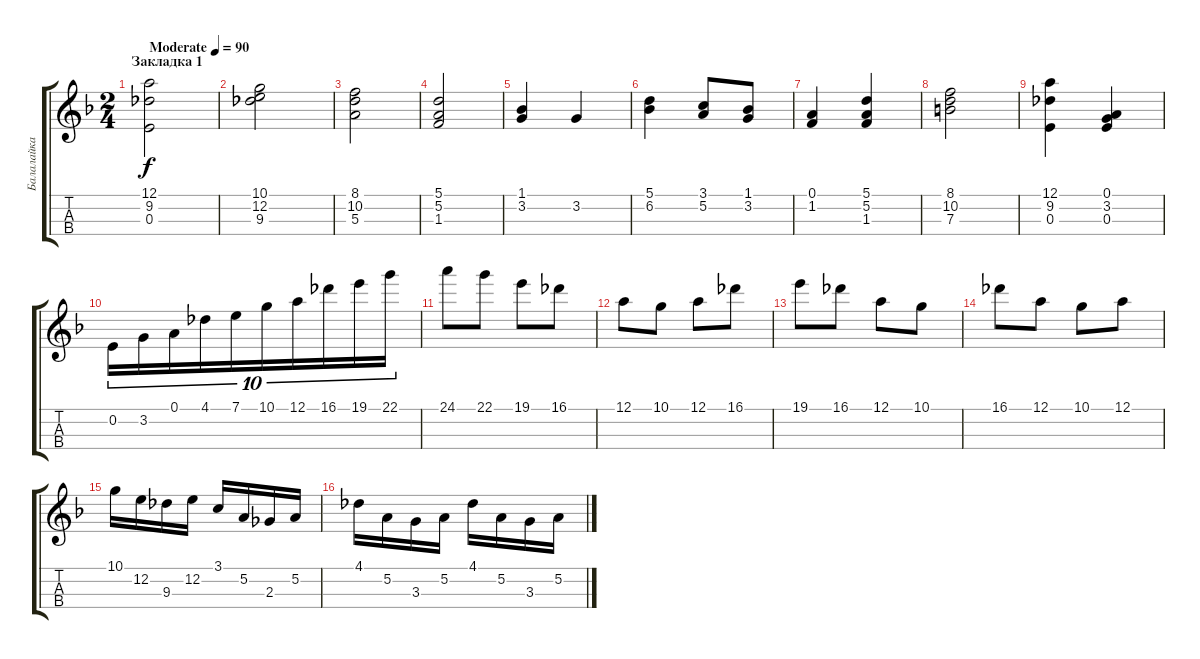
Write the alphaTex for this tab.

\track ("Балалайка" "Балалайка") {instrument acousticguitarsteel}
\staff {score tabs}
\tuning (A3 E3 E3 E3) {hide}
\ts (2 4)
\section ("" "Закладка 1")
\tempo (90 "Moderate")
\clef g2
\ks f
(12.1 9.2 0.3).2{dy f instrument acousticguitarsteel} |
(10.1 12.2 9.3).2 |
(8.1 10.2 5.3).2 |
(5.1 5.2 1.3).2 |
(1.1 3.2).4 3.2.4 |
(5.1 6.2).4 (3.1 5.2).8 (1.1 3.2).8 |
(0.1 1.2).4 (5.1 5.2 1.3).4 |
(8.1 10.2 7.3).2 |
(12.1 9.2 0.3).4 (0.1 3.2 0.3).4 |
0.2.16{tu (10 8)} 3.2.16{tu (10 8)} 0.1.16{tu (10 8)} 4.1.16{tu (10 8)} 7.1.16{tu (10 8)} 10.1.16{tu (10 8)} 12.1.16{tu (10 8)} 16.1.16{tu (10 8)} 19.1.16{tu (10 8)} 22.1.16{tu (10 8)} |
24.1.8 22.1.8 19.1.8 16.1.8 |
12.1.8 10.1.8 12.1.8 16.1.8 |
19.1.8 16.1.8 12.1.8 10.1.8 |
16.1.8 12.1.8 10.1.8 12.1.8 |
10.1.16 12.2.16 9.3.16 12.2.16 3.1.16 5.2.16 2.3.16 5.2.16 |
4.1.16 5.2.16 3.3.16 5.2.16 4.1.16 5.2.16 3.3.16 5.2.16
